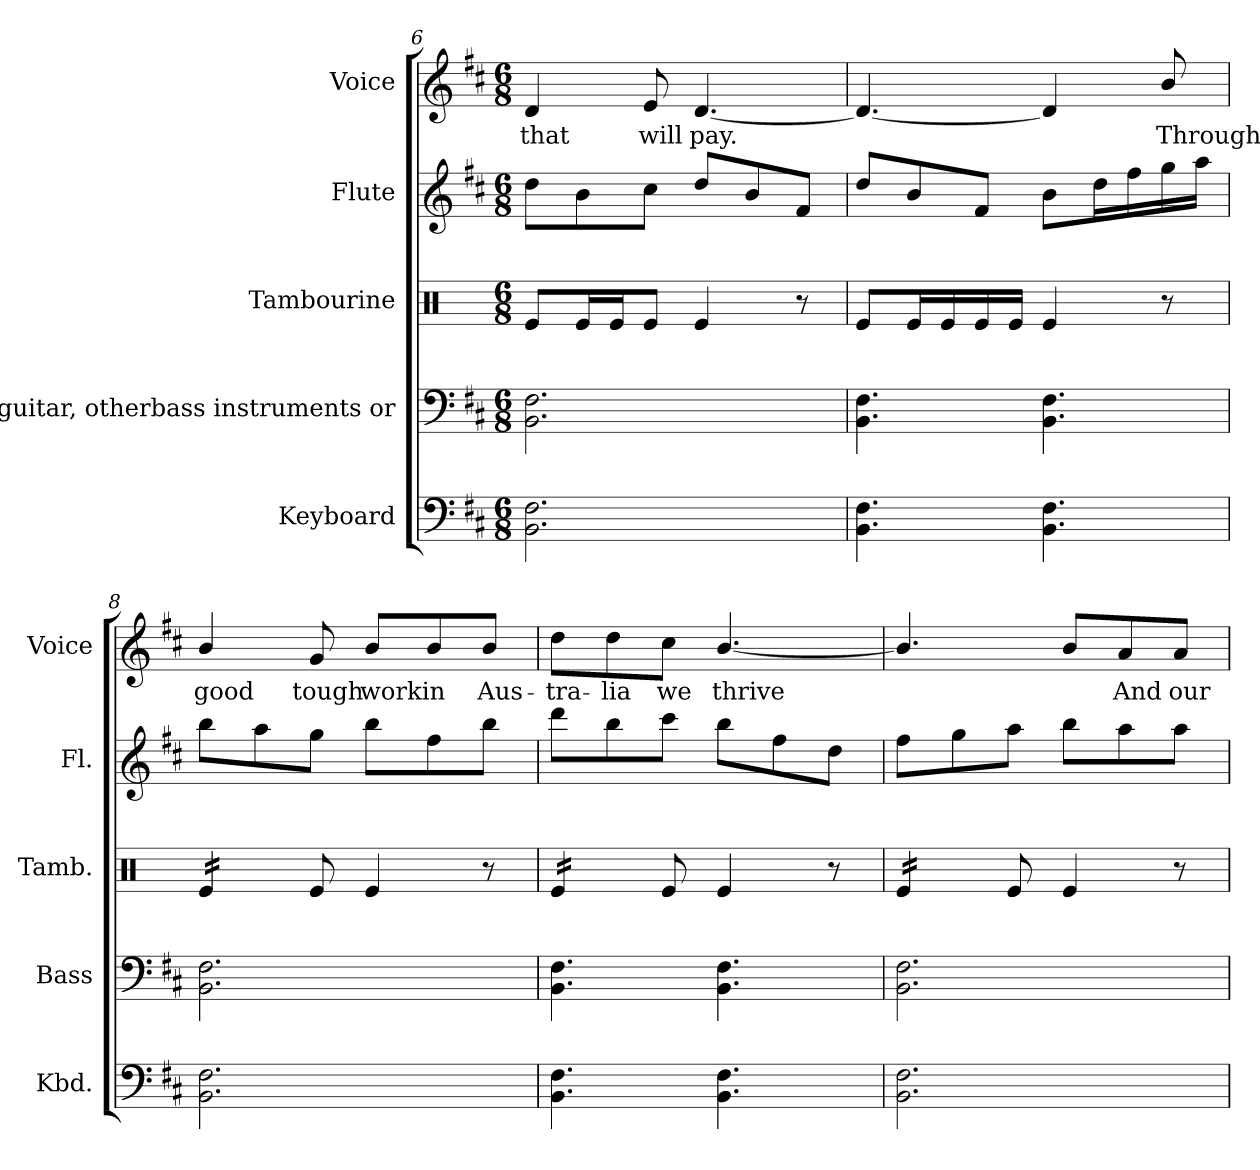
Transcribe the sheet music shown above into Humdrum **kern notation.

**kern	**kern	**kern	**kern	**kern	**text
*part5	*part4	*part3	*part2	*part1	*part1
*staff5	*staff4	*staff3	*staff2	*staff1	*staff1
*I"Keyboard	*I"Bass guitar, otherbass instruments  or	*I"Tambourine	*I"Flute	*I"Voice	*
*I'Kbd.	*I'Bass	*I'Tamb.	*I'Fl.	*I'Voice	*
*clefF4	*clefF4	*clefX	*clefG2	*clefG2	*
*	*ITrd7c12	*	*	*	*
*k[f#c#]	*k[f#c#]	*k[]	*k[f#c#]	*k[f#c#]	*
*D:	*D:	*C:	*D:	*D:	*
*M6/8	*M6/8	*M6/8	*M6/8	*M6/8	*
=6	=6	=6	=6	=6	=6
!	!	!	!	!	!LO:LY:b:color=#000000
2.BBi\ 2.F#i	2.BBBi\ 2.FF#i	8Rei/L	8ddi\L	4di/	that
.	.	16Rei/L	8bi\	.	.
.	.	16Rei/J	.	.	.
!	!	!	!	!	!LO:LY:b:color=#000000
.	.	8Rei/J	8cc#i\J	8ei/	will
!	!	!	!	!	!LO:LY:b:color=#000000
.	.	4Rei/	8ddi/L	[4.di/	pay.
.	.	.	8bi/	.	.
.	.	8r	8f#i/J	.	.
=7	=7	=7	=7	=7	=7
4.BBi\ 4.F#i	4.BBBi\ 4.FF#i	8Rei/L	8ddi/L	4.di/_	.
.	.	16Rei/L	8bi/	.	.
.	.	16Rei/	.	.	.
.	.	16Rei/	8f#i/J	.	.
.	.	16Rei/JJ	.	.	.
4.BBi\ 4.F#i	4.BBBi\ 4.FF#i	4Rei/	8bi\L	4di/]	.
.	.	.	16ddi\L	.	.
.	.	.	16ff#i\	.	.
!	!	!	!	!	!LO:LY:b:color=#000000
.	.	8r	16ggi\	8bi/	Through
.	.	.	16aai\JJ	.	.
=8	=8	=8	=8	=8	=8
!	!	!	!	!	!LO:LY:b:color=#000000
*	*	*tremolo	*	*	*
2.BBi\ 2.F#i	2.BBBi\ 2.FF#i	16Rei/LL	8bbi\L	4bi/	good
.	.	16Rei/	.	.	.
.	.	16Rei/	8aai\	.	.
.	.	16Rei/JJ	.	.	.
*	*	*Xtremolo	*	*	*
!	!	!	!	!	!LO:LY:b:color=#000000
.	.	8Rei/	8ggi\J	8gi/	tough
!	!	!	!	!	!LO:LY:b:color=#000000
.	.	4Rei/	8bbi\L	8bi/L	work
!	!	!	!	!	!LO:LY:b:color=#000000
.	.	.	8ff#i\	8bi/	in
!	!	!	!	!	!LO:LY:b:color=#000000
.	.	8r	8bbi\J	8bi/J	Aus-
=9	=9	=9	=9	=9	=9
!	!	!	!	!	!LO:LY:b:color=#000000
*	*	*tremolo	*	*	*
4.BBi\ 4.F#i	4.BBBi\ 4.FF#i	16Rei/LL	8dddi\L	8ddi\L	-tra-
.	.	16Rei/	.	.	.
!	!	!	!	!	!LO:LY:b:color=#000000
.	.	16Rei/	8bbi\	8ddi\	-lia
.	.	16Rei/JJ	.	.	.
*	*	*Xtremolo	*	*	*
!	!	!	!	!	!LO:LY:b:color=#000000
.	.	8Rei/	8ccc#i\J	8cc#i\J	we
!	!	!	!	!	!LO:LY:b:color=#000000
4.BBi\ 4.F#i	4.BBBi\ 4.FF#i	4Rei/	8bbi\L	[4.bi/	thrive
.	.	.	8ff#i\	.	.
.	.	8r	8ddi\J	.	.
!!LO:LB:g=z
=10	=10	=10	=10	=10	=10
*	*	*tremolo	*	*	*
2.BBi\ 2.F#i	2.BBBi\ 2.FF#i	16Rei/LL	8ff#i\L	4.bi/]	.
.	.	16Rei/	.	.	.
.	.	16Rei/	8ggi\	.	.
.	.	16Rei/JJ	.	.	.
*	*	*Xtremolo	*	*	*
.	.	8Rei/	8aai\J	.	.
.	.	4Rei/	8bbi\L	8bi/L	.
!	!	!	!	!	!LO:LY:b:color=#000000
.	.	.	8aai\	8ai/	And
!	!	!	!	!	!LO:LY:b:color=#000000
.	.	8r	8aai\J	8ai/J	our
=	=	=	=	=	=
*-	*-	*-	*-	*-	*-
